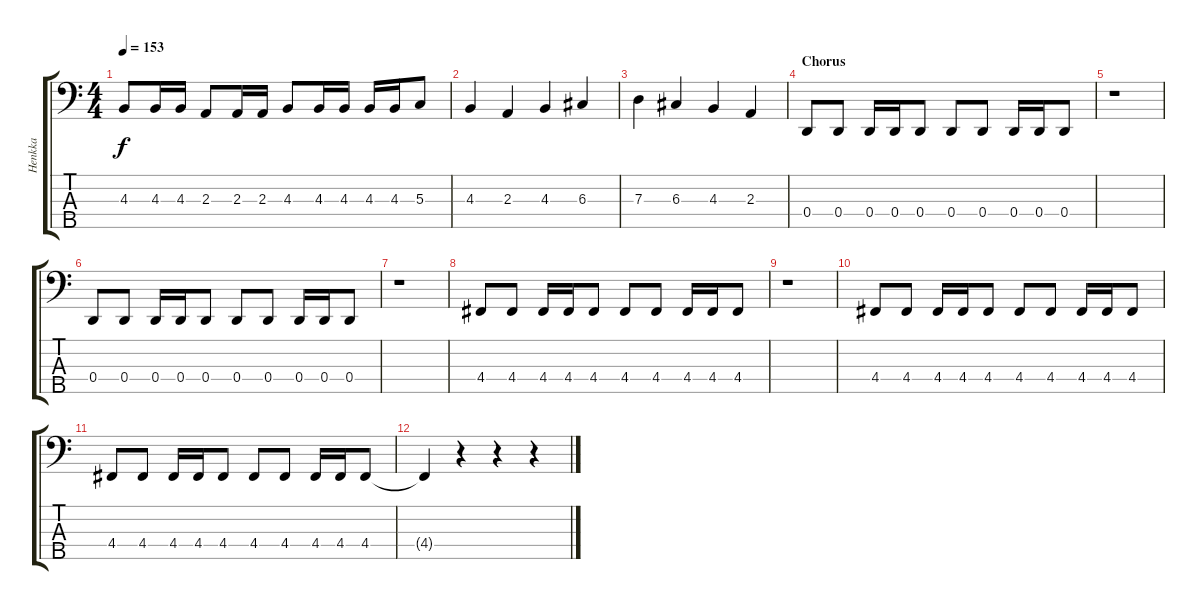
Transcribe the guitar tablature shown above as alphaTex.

\track ("Henkka" "Henkka") {instrument electricbasspick}
\staff {score tabs}
\tuning (F2 C2 G1 D1 A0) {hide}
\ts (4 4)
\tempo 153
\clef f4
\ks c
4.3.8{dy f} 4.3.16 4.3.16 2.3.8 2.3.16 2.3.16 4.3.8 4.3.16 4.3.16 4.3.16 4.3.16 5.3.8 |
4.3.4 2.3.4 4.3.4 6.3.4 |
7.3.4 6.3.4 4.3.4 2.3.4 |
\section ("" "Chorus")
0.4.8 0.4.8 0.4.16 0.4.16 0.4.8 0.4.8 0.4.8 0.4.16 0.4.16 0.4.8 |
r.1 |
0.4.8 0.4.8 0.4.16 0.4.16 0.4.8 0.4.8 0.4.8 0.4.16 0.4.16 0.4.8 |
r.1 |
4.4.8 4.4.8 4.4.16 4.4.16 4.4.8 4.4.8 4.4.8 4.4.16 4.4.16 4.4.8 |
r.1 |
4.4.8 4.4.8 4.4.16 4.4.16 4.4.8 4.4.8 4.4.8 4.4.16 4.4.16 4.4.8 |
4.4.8 4.4.8 4.4.16 4.4.16 4.4.8 4.4.8 4.4.8 4.4.16 4.4.16 4.4.8 |
4.4{t}.4 r.4 r.4 r.4
